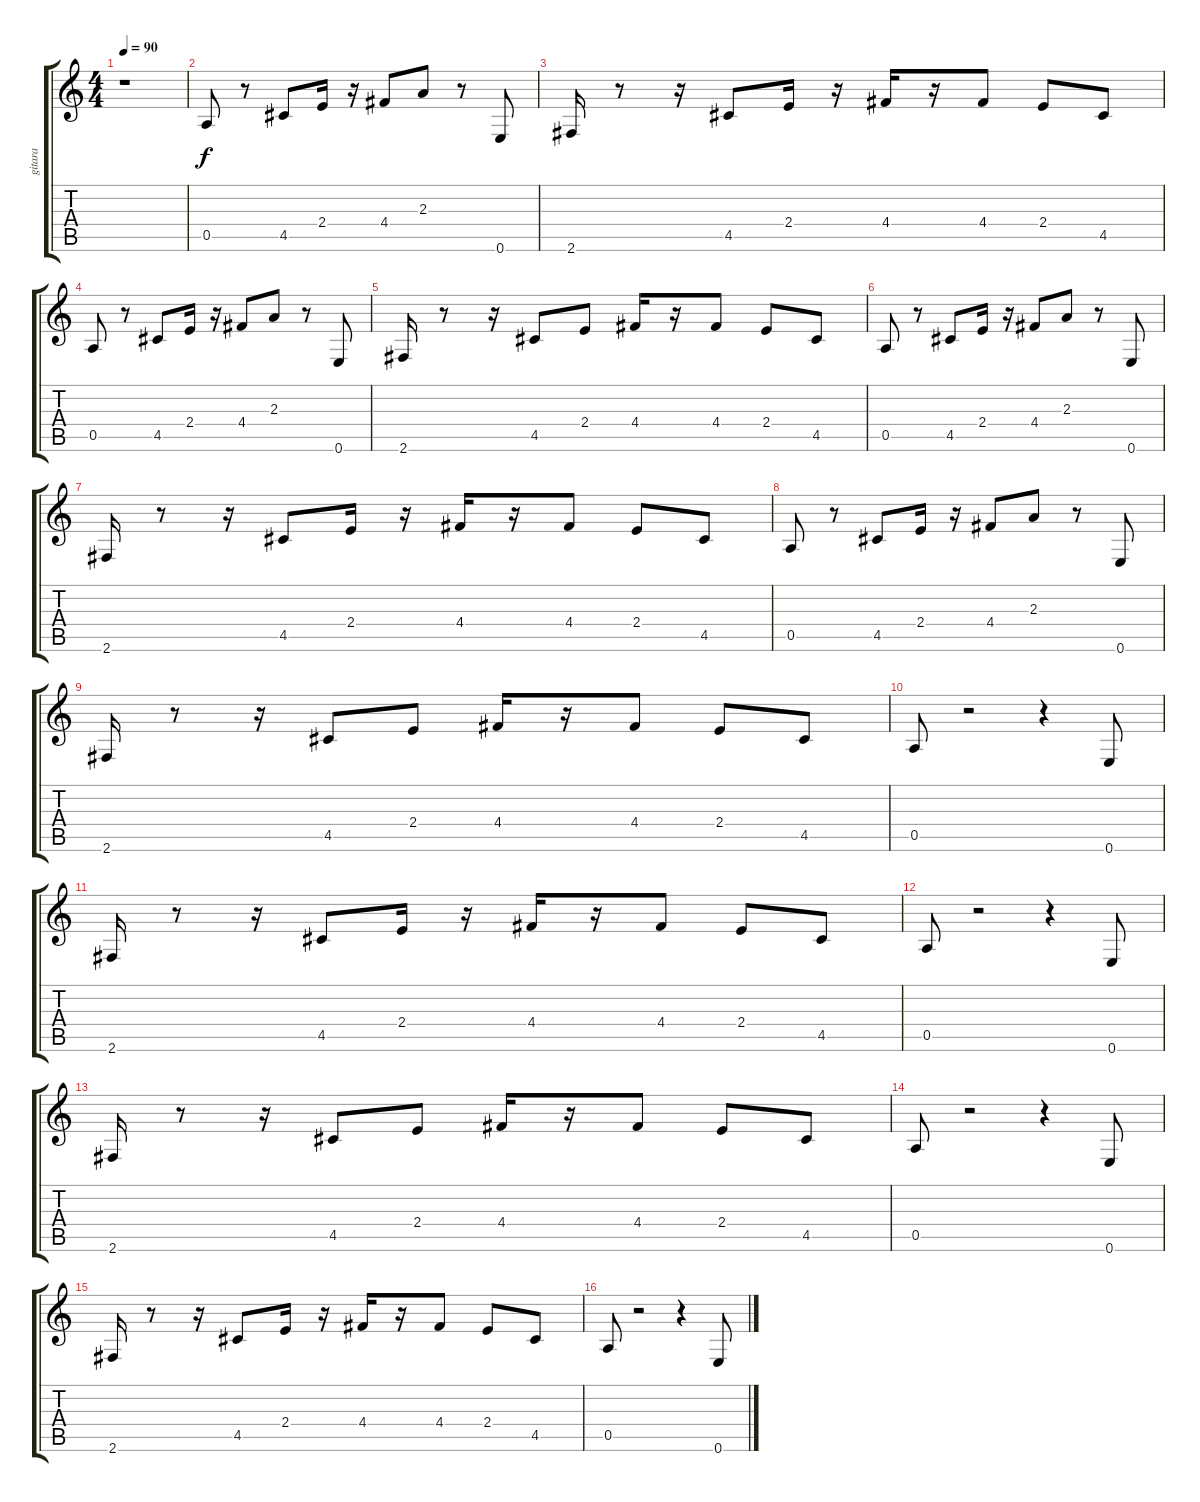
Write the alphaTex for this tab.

\track ("gitara" "gitara") {instrument overdrivenguitar}
\staff {score tabs}
\tuning (E4 B3 G3 D3 A2 E2) {hide}
\ts (4 4)
\tempo 90
\clef g2
\ks c
r.1{dy f instrument overdrivenguitar} |
0.5.8 r.8 4.5.8 2.4.16 r.16 4.4.8 2.3.8 r.8 0.6.8 |
2.6.16 r.8 r.16 4.5.8 2.4.16 r.16 4.4.16 r.16 4.4.8 2.4.8 4.5.8 |
0.5.8 r.8 4.5.8 2.4.16 r.16 4.4.8 2.3.8 r.8 0.6.8 |
2.6.16 r.8 r.16 4.5.8 2.4.8 4.4.16 r.16 4.4.8 2.4.8 4.5.8 |
0.5.8 r.8 4.5.8 2.4.16 r.16 4.4.8 2.3.8 r.8 0.6.8 |
2.6.16 r.8 r.16 4.5.8 2.4.16 r.16 4.4.16 r.16 4.4.8 2.4.8 4.5.8 |
0.5.8 r.8 4.5.8 2.4.16 r.16 4.4.8 2.3.8 r.8 0.6.8 |
2.6.16 r.8 r.16 4.5.8 2.4.8 4.4.16 r.16 4.4.8 2.4.8 4.5.8 |
0.5.8 r.2 r.4 0.6.8 |
2.6.16 r.8 r.16 4.5.8 2.4.16 r.16 4.4.16 r.16 4.4.8 2.4.8 4.5.8 |
0.5.8 r.2 r.4 0.6.8 |
2.6.16 r.8 r.16 4.5.8 2.4.8 4.4.16 r.16 4.4.8 2.4.8 4.5.8 |
0.5.8 r.2 r.4 0.6.8 |
2.6.16 r.8 r.16 4.5.8 2.4.16 r.16 4.4.16 r.16 4.4.8 2.4.8 4.5.8 |
0.5.8 r.2 r.4 0.6.8
